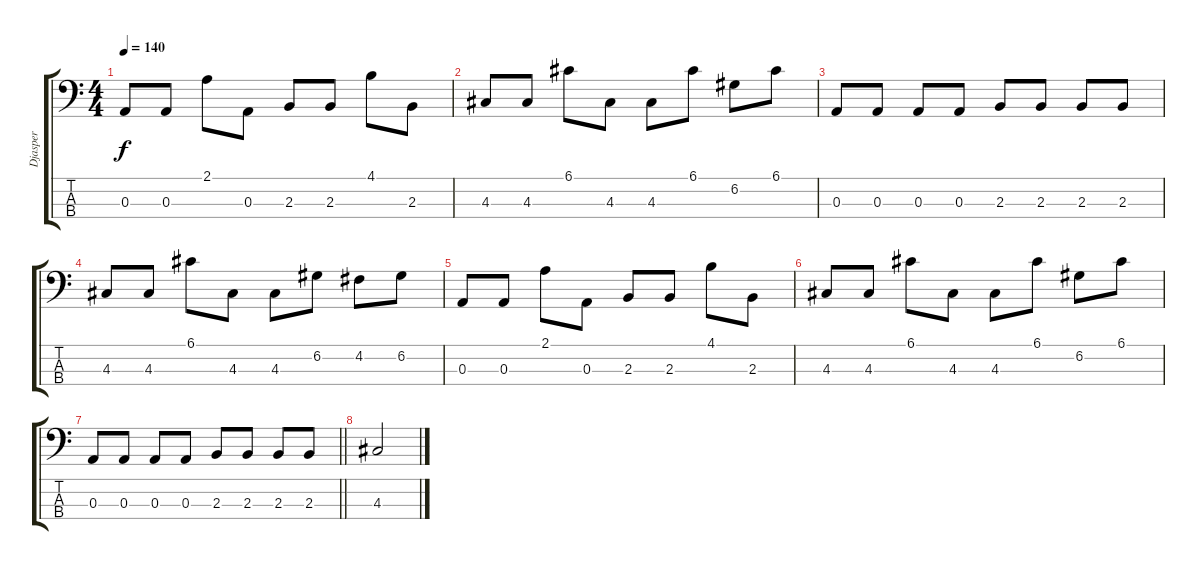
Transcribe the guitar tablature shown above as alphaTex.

\track ("Djasper" "Djasper") {instrument electricbasspick}
\staff {score tabs}
\tuning (G2 D2 A1 E1) {hide}
\ts (4 4)
\tempo 140
\clef f4
\ks c
0.3.8{dy f} 0.3.8 2.1.8 0.3.8 2.3.8 2.3.8 4.1.8 2.3.8 |
4.3.8 4.3.8 6.1.8 4.3.8 4.3.8 6.1.8 6.2.8 6.1.8 |
0.3.8 0.3.8 0.3.8 0.3.8 2.3.8 2.3.8 2.3.8 2.3.8 |
4.3.8 4.3.8 6.1.8 4.3.8 4.3.8 6.2.8 4.2.8 6.2.8 |
0.3.8 0.3.8 2.1.8 0.3.8 2.3.8 2.3.8 4.1.8 2.3.8 |
4.3.8 4.3.8 6.1.8 4.3.8 4.3.8 6.1.8 6.2.8 6.1.8 |
\barLineRight lightlight
0.3.8 0.3.8 0.3.8 0.3.8 2.3.8 2.3.8 2.3.8 2.3.8 |
4.3.2
